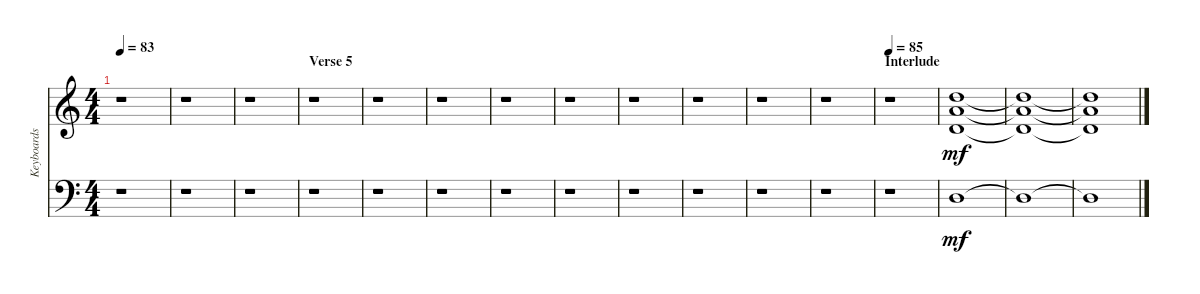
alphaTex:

\defaultSystemsLayout 4
\bracketExtendMode nobrackets
\defaultBarNumberDisplay FirstOfSystem
\track ("Keyboards (Strings) - J.P. Jones" "Keyboards ") {instrument pad2warm}
\staff {score}
\tuning (E4 B3 G3 D3 A2 E2)
\ts (4 4)
\tempo 83
\clef g2
\scale
1.05296
\ks aminor
r.1{dy mf} |
\scale
0.973518 r.1 |
\scale
0.973518 r.1 |
\section ("" "Verse 5")
\scale
1.05296 r.1 |
\scale
0.973518 r.1 |
\scale
0.973518 r.1 |
\scale
1.05296 r.1 |
\scale
0.973518 r.1 |
\scale
0.973518 r.1 |
\scale
1.05296 r.1 |
\scale
0.973518 r.1 |
\scale
0.973518 r.1 |
\section ("" "Interlude")
\tempo 85
\scale
1.05296 r.1 |
\scale
0.973518 (10.1 10.2 7.3).1 |
\scale
0.973518 (10.1{t} 10.2{t} 7.3{t}).1 |
\scale
1.05296 (10.1{t} 10.2{t} 7.3{t}).1
\staff {score}
\tuning (E4 B3 G3 D3 A2 E2)
\clef f4
\ottava regular
\simile none
\ks aminor
r.1{dy mf} |
r.1 |
r.1 |
r.1 |
r.1 |
r.1 |
r.1 |
r.1 |
r.1 |
r.1 |
r.1 |
r.1 |
r.1 |
0.4.1 |
0.4{t}.1 |
0.4{t}.1
